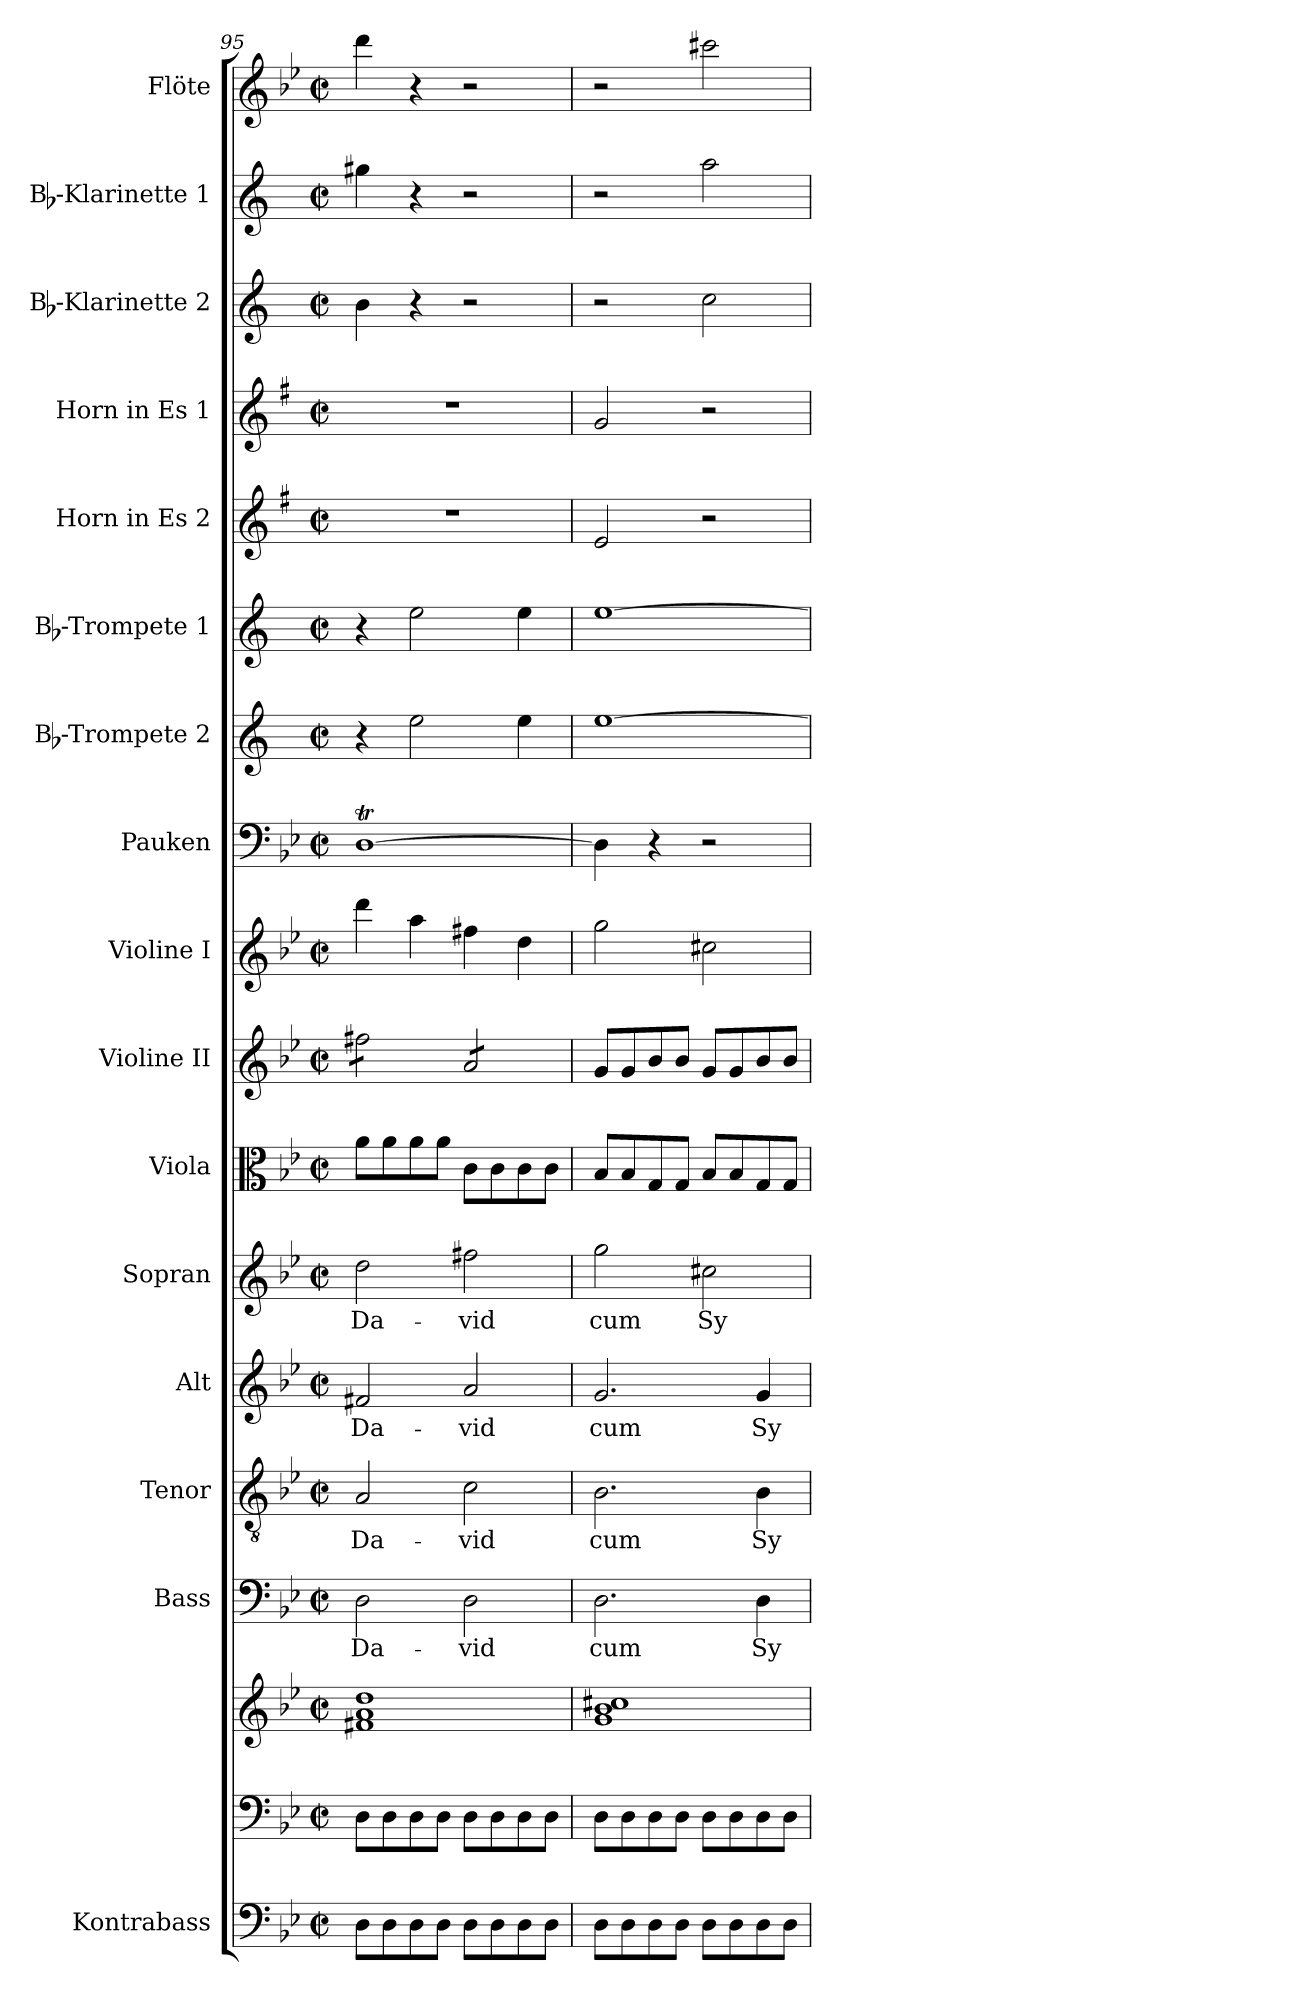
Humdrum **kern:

**kern	**kern	**kern	**kern	**text	**kern	**text	**kern	**text	**kern	**text	**kern	**kern	**kern	**kern	**kern	**kern	**kern	**kern	**kern	**kern	**kern
*part17	*part16	*part16	*part15	*part15	*part14	*part14	*part13	*part13	*part12	*part12	*part11	*part10	*part9	*part8	*part7	*part6	*part5	*part4	*part3	*part2	*part1
*staff18	*staff17	*staff16	*staff15	*staff15	*staff14	*staff14	*staff13	*staff13	*staff12	*staff12	*staff11	*staff10	*staff9	*staff8	*staff7	*staff6	*staff5	*staff4	*staff3	*staff2	*staff1
*I"Kontrabass	*	*	*I"Bass	*	*I"Tenor	*	*I"Alt	*	*I"Sopran	*	*I"Viola	*I"Violine II	*I"Violine I	*I"Pauken	*I"Bb-Trompete 2	*I"Bb-Trompete 1	*I"Horn in Es 2	*I"Horn in Es 1	*I"Bb-Klarinette 2	*I"Bb-Klarinette 1	*I"Flöte
*I'Kb.	*	*	*I'B.	*	*I'T.	*	*I'A.	*	*I'S.	*	*I'Vla.	*I'Vl. II	*I'Vl. I	*I'Pk.	*I'Bb Trp. 2	*I'Bb Trp. 1	*	*	*I'Bb Kl. 2	*I'Bb Kl. 1	*I'Fl.
!!LO:PB:g=z
*clefF4	*clefF4	*clefG2	*clefF4	*	*clefGv2	*	*clefG2	*	*clefG2	*	*clefC3	*clefG2	*clefG2	*clefF4	*clefG2	*clefG2	*clefG2	*clefG2	*clefG2	*clefG2	*clefG2
*ITrd7c12	*	*	*	*	*	*	*	*	*	*	*	*	*	*	*ITrd1c2	*ITrd1c2	*ITrd5c9	*ITrd5c9	*ITrd1c2	*ITrd1c2	*
*k[b-e-]	*k[b-e-]	*k[b-e-]	*k[b-e-]	*	*k[b-e-]	*	*k[b-e-]	*	*k[b-e-]	*	*k[b-e-]	*k[b-e-]	*k[b-e-]	*k[b-e-]	*k[b-e-]	*k[b-e-]	*k[b-e-]	*k[b-e-]	*k[b-e-]	*k[b-e-]	*k[b-e-]
*B-:	*B-:	*B-:	*B-:	*	*B-:	*	*B-:	*	*B-:	*	*B-:	*B-:	*B-:	*B-:	*B-:	*B-:	*B-:	*B-:	*B-:	*B-:	*B-:
*M2/2	*M2/2	*M2/2	*M2/2	*	*M2/2	*	*M2/2	*	*M2/2	*	*M2/2	*M2/2	*M2/2	*M2/2	*M2/2	*M2/2	*M2/2	*M2/2	*M2/2	*M2/2	*M2/2
*met(c|)	*met(c|)	*met(c|)	*met(c|)	*	*met(c|)	*	*met(c|)	*	*met(c|)	*	*met(c|)	*met(c|)	*met(c|)	*met(c|)	*met(c|)	*met(c|)	*met(c|)	*met(c|)	*met(c|)	*met(c|)	*met(c|)
=95	=95	=95	=95	=95	=95	=95	=95	=95	=95	=95	=95	=95	=95	=95	=95	=95	=95	=95	=95	=95	=95
!	!	!	!	!LO:LY:b	!	!LO:LY:b	!	!LO:LY:b	!	!LO:LY:b	!	!	!	!	!	!	!	!	!	!	!
*	*	*	*	*	*	*	*	*	*	*	*	*tremolo	*	*	*	*	*	*	*	*	*
8DD\L	8D\L	1f#X 1a 1dd	2D\	Da-	2A/	Da-	2f#X/	Da-	2dd\	Da-	8a\L	8ff#X\L	4ddd\	[1Dt	4r	4r	1r	1r	4a\	4ff#X\	4ddd\
8DD\	8D\	.	.	.	.	.	.	.	.	.	8a\	8ff#X\	.	.	.	.	.	.	.	.	.
8DD\	8D\	.	.	.	.	.	.	.	.	.	8a\	8ff#X\	4aa\	.	2dd\	2dd\	.	.	4r	4r	4r
8DD\J	8D\J	.	.	.	.	.	.	.	.	.	8a\J	8ff#X\J	.	.	.	.	.	.	.	.	.
!	!	!	!	!LO:LY:b	!	!LO:LY:b	!	!LO:LY:b	!	!LO:LY:b	!	!	!	!	!	!	!	!	!	!	!
8DD\L	8D\L	.	2D\	-vid	2c\	-vid	2a/	-vid	2ff#X\	-vid	8c\L	8a/L	4ff#X\	.	.	.	.	.	2r	2r	2r
8DD\	8D\	.	.	.	.	.	.	.	.	.	8c\	8a/	.	.	.	.	.	.	.	.	.
8DD\	8D\	.	.	.	.	.	.	.	.	.	8c\	8a/	4dd\	.	4dd\	4dd\	.	.	.	.	.
8DD\J	8D\J	.	.	.	.	.	.	.	.	.	8c\J	8a/J	.	.	.	.	.	.	.	.	.
*	*	*	*	*	*	*	*	*	*	*	*	*Xtremolo	*	*	*	*	*	*	*	*	*
=96	=96	=96	=96	=96	=96	=96	=96	=96	=96	=96	=96	=96	=96	=96	=96	=96	=96	=96	=96	=96	=96
!	!	!	!	!LO:LY:b	!	!LO:LY:b	!	!LO:LY:b	!	!LO:LY:b	!	!	!	!	!	!	!	!	!	!	!
8DD\L	8D\L	1g 1b- 1cc#X	2.D\	cum	2.B-\	cum	2.g/	cum	2gg\	cum	8B-/L	8g/L	2gg\	4DTTT\]	[1dd	[1dd	2G/	2B-/	2r	2r	2r
8DD\	8D\	.	.	.	.	.	.	.	.	.	8B-/	8g/	.	.	.	.	.	.	.	.	.
8DD\	8D\	.	.	.	.	.	.	.	.	.	8G/	8b-/	.	4r	.	.	.	.	.	.	.
8DD\J	8D\J	.	.	.	.	.	.	.	.	.	8G/J	8b-/J	.	.	.	.	.	.	.	.	.
!	!	!	!	!	!	!	!	!	!	!LO:LY:b	!	!	!	!	!	!	!	!	!	!	!
8DD\L	8D\L	.	.	.	.	.	.	.	2cc#X\	Sy-	8B-/L	8g/L	2cc#X\	2r	.	.	2r	2r	2b-\	2gg\	2ccc#X\
8DD\	8D\	.	.	.	.	.	.	.	.	.	8B-/	8g/	.	.	.	.	.	.	.	.	.
!	!	!	!	!LO:LY:b	!	!LO:LY:b	!	!LO:LY:b	!	!	!	!	!	!	!	!	!	!	!	!	!
8DD\	8D\	.	4D\	Sy-	4B-\	Sy-	4g/	Sy-	.	.	8G/	8b-/	.	.	.	.	.	.	.	.	.
8DD\J	8D\J	.	.	.	.	.	.	.	.	.	8G/J	8b-/J	.	.	.	.	.	.	.	.	.
=	=	=	=	=	=	=	=	=	=	=	=	=	=	=	=	=	=	=	=	=	=
*-	*-	*-	*-	*-	*-	*-	*-	*-	*-	*-	*-	*-	*-	*-	*-	*-	*-	*-	*-	*-	*-
